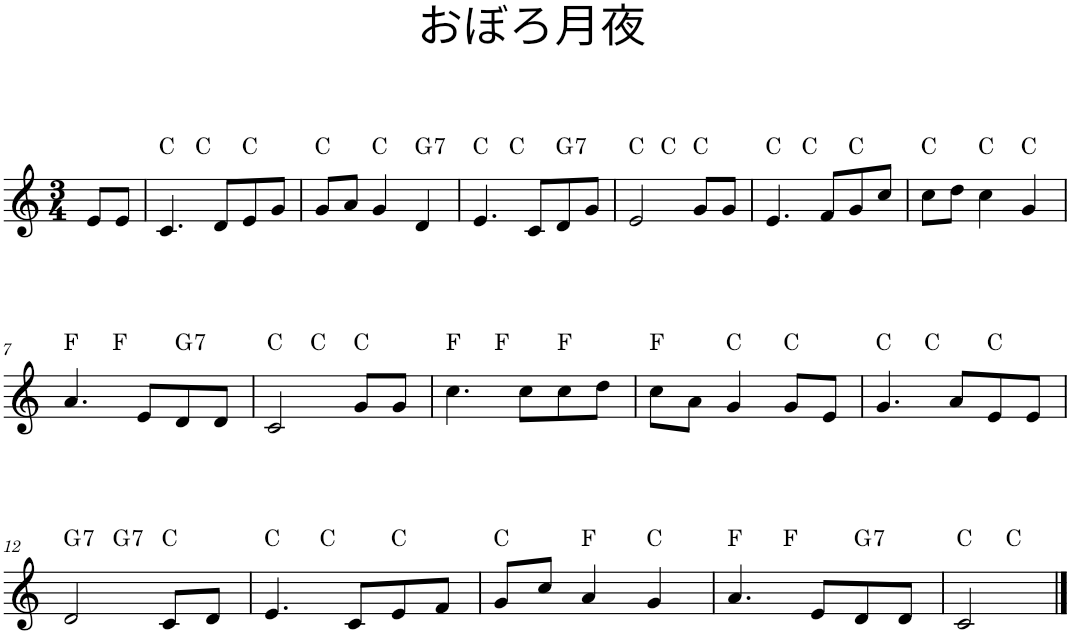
**kern	**harte
*part1	*part1
*staff1	*
*I"Piano	*
*I'Pno.	*
*clefG2	*
*k[]	*
*M3/4	*
=	=
8e/L	.
8e/J	.
=1	=1
*^	*
4.c/	4ryy	C:maj
.	2ryy	C:maj
8d/L	.	.
8e/	.	C:maj
8g/J	.	.
*v	*v	*
=2	=2
8g/L	C:maj
8a/J	.
4g/	C:maj
!	!LO:H:kt=7
4d/	G:7
=3	=3
*^	*
4.e/	4ryy	C:maj
.	2ryy	C:maj
8c/L	.	.
!	!	!LO:H:kt=7
8d/	.	G:7
8g/J	.	.
=4	=4	=4
2e/	4ryy	C:maj
.	2ryy	C:maj
8g/L	.	C:maj
8g/J	.	.
=5	=5	=5
4.e/	4ryy	C:maj
.	2ryy	C:maj
8f/L	.	.
8g/	.	C:maj
8cc/J	.	.
*v	*v	*
=6	=6
8cc\L	C:maj
8dd\J	.
4cc\	C:maj
4g/	C:maj
!!LO:LB:g=z
=7	=7
*^	*
4.a/	4ryy	F:maj
.	2ryy	F:maj
8e/L	.	.
!	!	!LO:H:kt=7
8d/	.	G:7
8d/J	.	.
=8	=8	=8
2c/	4ryy	C:maj
.	2ryy	C:maj
8g/L	.	C:maj
8g/J	.	.
=9	=9	=9
4.cc\	4ryy	F:maj
.	2ryy	F:maj
8cc\L	.	.
8cc\	.	F:maj
8dd\J	.	.
*v	*v	*
=10	=10
8cc\L	F:maj
8a\J	.
4g/	C:maj
8g/L	C:maj
8e/J	.
=11	=11
*^	*
4.g/	4ryy	C:maj
.	2ryy	C:maj
8a/L	.	.
8e/	.	C:maj
8e/J	.	.
!!LO:LB:g=z	!!
=12	=12	=12
!	!	!LO:H:kt=7
2d/	4ryy	G:7
!	!	!LO:H:kt=7
.	2ryy	G:7
8c/L	.	C:maj
8d/J	.	.
=13	=13	=13
4.e/	4ryy	C:maj
.	2ryy	C:maj
8c/L	.	.
8e/	.	C:maj
8f/J	.	.
*v	*v	*
=14	=14
8g/L	C:maj
8cc/J	.
4a/	F:maj
4g/	C:maj
=15	=15
*^	*
4.a/	4ryy	F:maj
.	2ryy	F:maj
8e/L	.	.
!	!	!LO:H:kt=7
8d/	.	G:7
8d/J	.	.
=16	=16	=16
2c/	4ryy	C:maj
.	4ryy	C:maj
*v	*v	*
==	==
*-	*-
